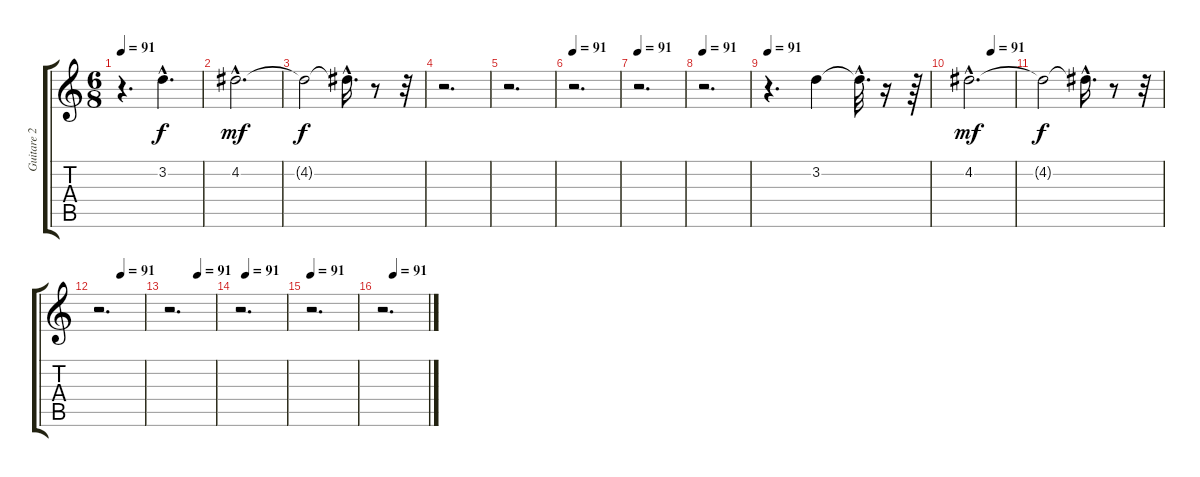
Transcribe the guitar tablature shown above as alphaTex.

\track ("Guitare 2" "Guitare 2") {instrument acousticguitarnylon}
\staff {score tabs}
\tuning (E4 B3 G3 D3 A2 E2) {hide}
\ts (6 8)
\tempo 91
\clef g2
\ks c
r.4{d dy f} 3.2{hac}.4{d} |
4.2{hac}.2{d dy mf} |
4.2{t}.2{dy f} 4.2{hac t}.16{d} r.8 r.32 |
r.2{d} |
r.2{d} |
\tempo 91
r.2{d} |
\tempo 91
r.2{d} |
\tempo 91
r.2{d} |
\tempo 91
r.4{d} 3.2.4 3.2{hac t}.32{d} r.16 r.64 |
\tempo (91 0.5)
4.2{hac}.2{d dy mf} |
4.2{t}.2{dy f} 4.2{hac t}.16{d} r.8 r.32 |
\tempo (91 0.5)
r.2{d} |
\tempo (91 0.625)
r.2{d} |
\tempo (91 0.125)
r.2{d} |
\tempo 91
r.2{d} |
\tempo (91 0.25)
r.2{d}
